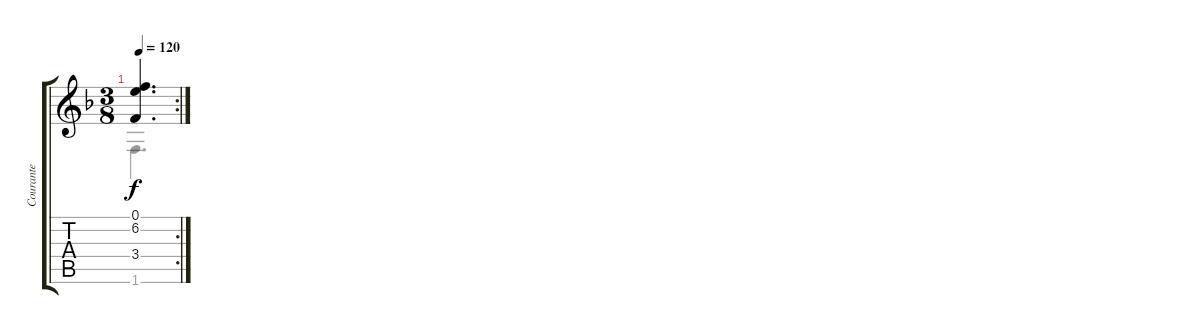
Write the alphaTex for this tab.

\track ("Courante" "Courante") {instrument acousticguitarnylon}
\staff {score tabs}
\tuning (E4 B3 G3 D3 A2 E2) {hide}
\voice
\rc 2
\ts (3 8)
\tempo 120
\clef g2
\ks f
(0.1 6.2 3.4).4{d dy f}
\voice
\clef g2
\ottava regular
\simile none
\ks f
1.6.4{d dy f}
